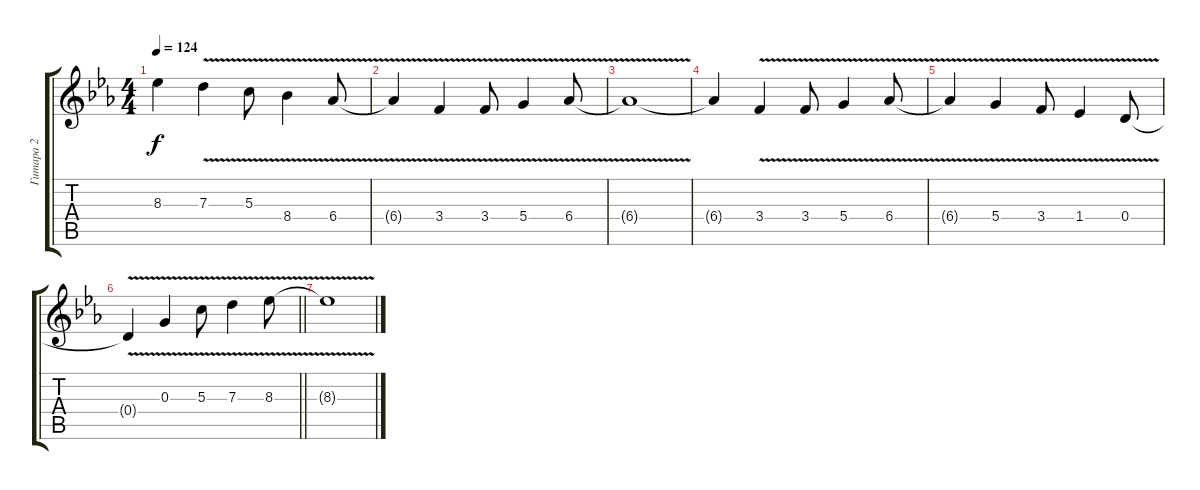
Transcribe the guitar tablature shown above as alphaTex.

\track ("Гитара 2" "Гитара 2") {instrument overdrivenguitar}
\staff {score tabs}
\tuning (E4 B3 G3 D3 A2 E2) {hide}
\ts (4 4)
\tempo 124
\clef g2
\ks cminor
8.3{t}.4{dy f} 7.3{v}.4 5.3{v}.8 8.4{v}.4 6.4{v}.8 |
6.4{t}.4 3.4{v}.4 3.4{v}.8 5.4{v}.4 6.4{v}.8 |
6.4{t}.1 |
6.4{t}.4 3.4{v}.4 3.4{v}.8 5.4{v}.4 6.4{v}.8 |
6.4{t}.4 5.4{v}.4 3.4{v}.8 1.4{v}.4 0.4{v}.8 |
\barLineRight lightlight
0.4{t}.4 0.3{v}.4 5.3{v}.8 7.3{v}.4 8.3{v}.8 |
8.3{t}.1{volume 6}
